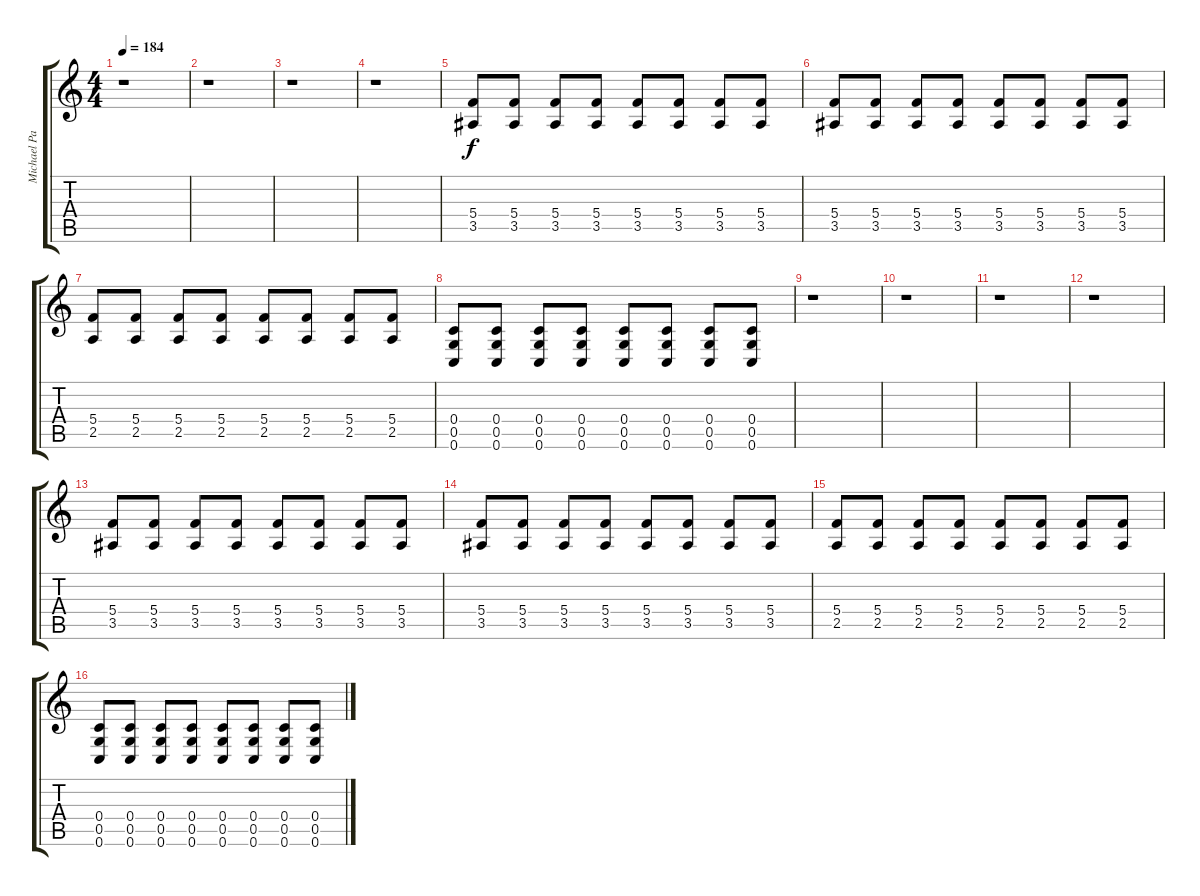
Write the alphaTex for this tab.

\track ("Michael Paget - Guitar" "Michael Pa") {instrument distortionguitar}
\staff {score tabs}
\tuning (D4 A3 F3 C3 G2 C2) {hide}
\ts (4 4)
\tempo 184
\clef g2
\ks c
r.1{dy f} |
r.1 |
r.1 |
r.1 |
(5.4 3.5).8 (5.4 3.5).8 (5.4 3.5).8 (5.4 3.5).8 (5.4 3.5).8 (5.4 3.5).8 (5.4 3.5).8 (5.4 3.5).8 |
(5.4 3.5).8 (5.4 3.5).8 (5.4 3.5).8 (5.4 3.5).8 (5.4 3.5).8 (5.4 3.5).8 (5.4 3.5).8 (5.4 3.5).8 |
(5.4 2.5).8 (5.4 2.5).8 (5.4 2.5).8 (5.4 2.5).8 (5.4 2.5).8 (5.4 2.5).8 (5.4 2.5).8 (5.4 2.5).8 |
(0.4 0.5 0.6).8 (0.4 0.5 0.6).8 (0.4 0.5 0.6).8 (0.4 0.5 0.6).8 (0.4 0.5 0.6).8 (0.4 0.5 0.6).8 (0.4 0.5 0.6).8 (0.4 0.5 0.6).8 |
r.1 |
r.1 |
r.1 |
r.1 |
(5.4 3.5).8 (5.4 3.5).8 (5.4 3.5).8 (5.4 3.5).8 (5.4 3.5).8 (5.4 3.5).8 (5.4 3.5).8 (5.4 3.5).8 |
(5.4 3.5).8 (5.4 3.5).8 (5.4 3.5).8 (5.4 3.5).8 (5.4 3.5).8 (5.4 3.5).8 (5.4 3.5).8 (5.4 3.5).8 |
(5.4 2.5).8 (5.4 2.5).8 (5.4 2.5).8 (5.4 2.5).8 (5.4 2.5).8 (5.4 2.5).8 (5.4 2.5).8 (5.4 2.5).8 |
(0.4 0.5 0.6).8 (0.4 0.5 0.6).8 (0.4 0.5 0.6).8 (0.4 0.5 0.6).8 (0.4 0.5 0.6).8 (0.4 0.5 0.6).8 (0.4 0.5 0.6).8 (0.4 0.5 0.6).8
